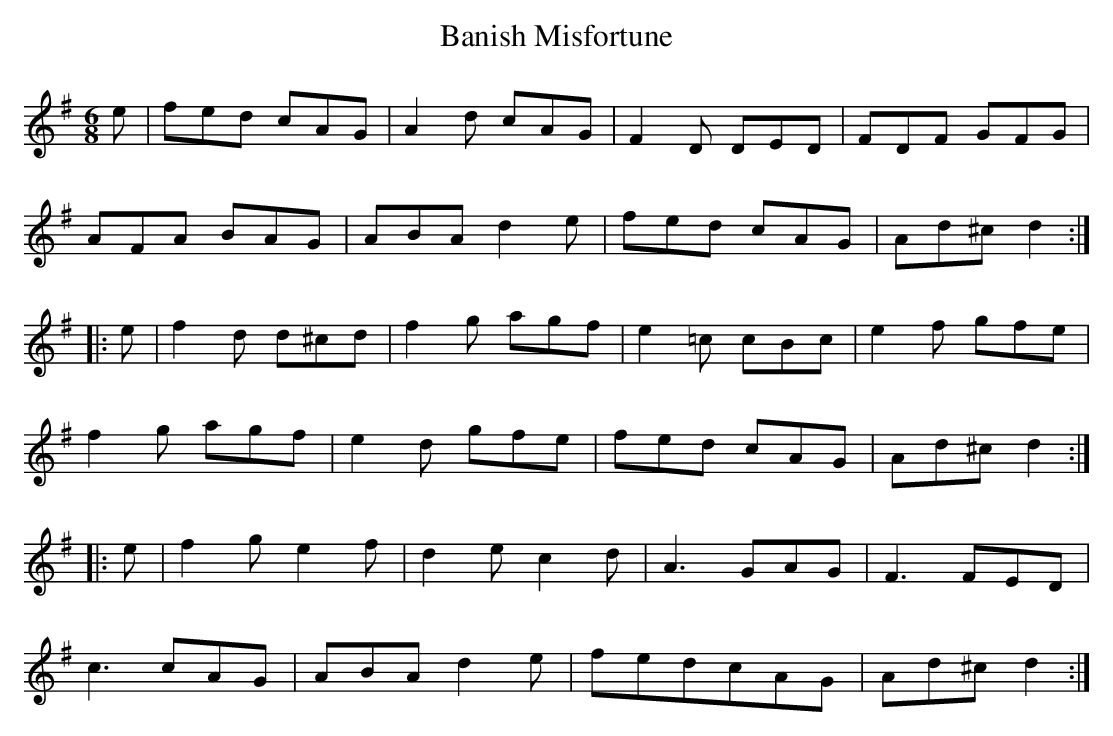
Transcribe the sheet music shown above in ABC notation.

X:1
T:Banish Misfortune
M:6/8
K:G
e|fed cAG|A2d cAG|F2D DED|FDF GFG|
AFA BAG|ABA d2e|fed cAG|Ad^c d2:|
|:e|f2d d^cd|f2g agf|e2=c cBc|e2f gfe|
f2g agf|e2d gfe|fed cAG|Ad^c d2:|
|:e|f2g e2f|d2e c2d|A3 GAG|F3 FED|
c3 cAG|ABA d2e|fedcAG|Ad^c d2:|
